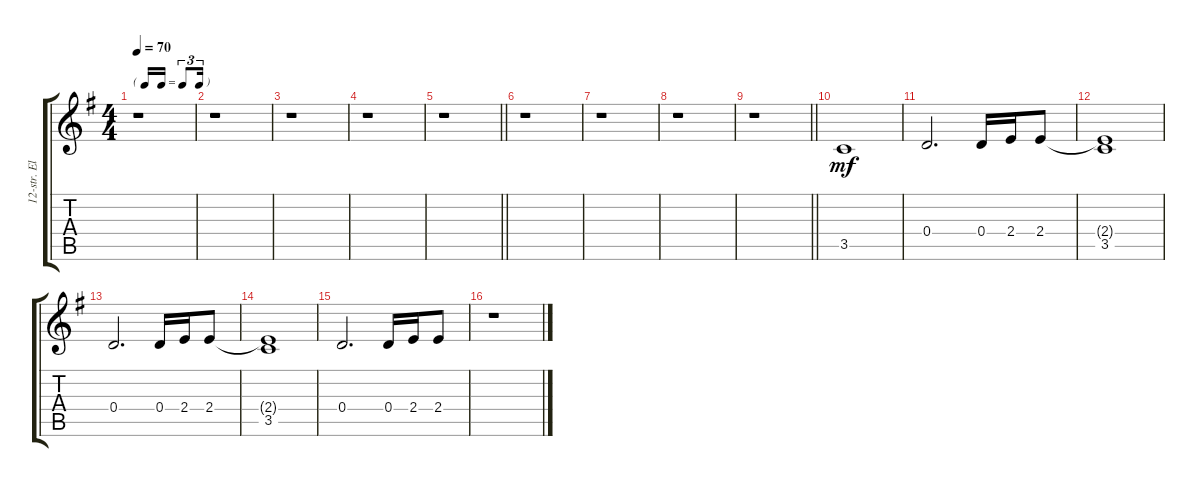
\track ("12-str. Electric 1" "12-str. El") {instrument electricguitarjazz}
\staff {score tabs}
\tuning (E4 B3 G3 D3 A2 E2) {hide}
\ts (4 4)
\tf triplet16th
\tempo 70
\clef g2
\ks g
r.1{dy mf} |
r.1 |
r.1 |
r.1 |
\barLineRight lightlight
r.1 |
r.1 |
r.1 |
r.1 |
\barLineRight lightlight
r.1 |
3.5.1 |
0.4.2{d} 0.4.16 2.4.16 2.4.8 |
(2.4{t} 3.5).1 |
0.4.2{d} 0.4.16 2.4.16 2.4.8 |
(2.4{t} 3.5).1 |
0.4.2{d} 0.4.16 2.4.16 2.4.8 |
r.1
